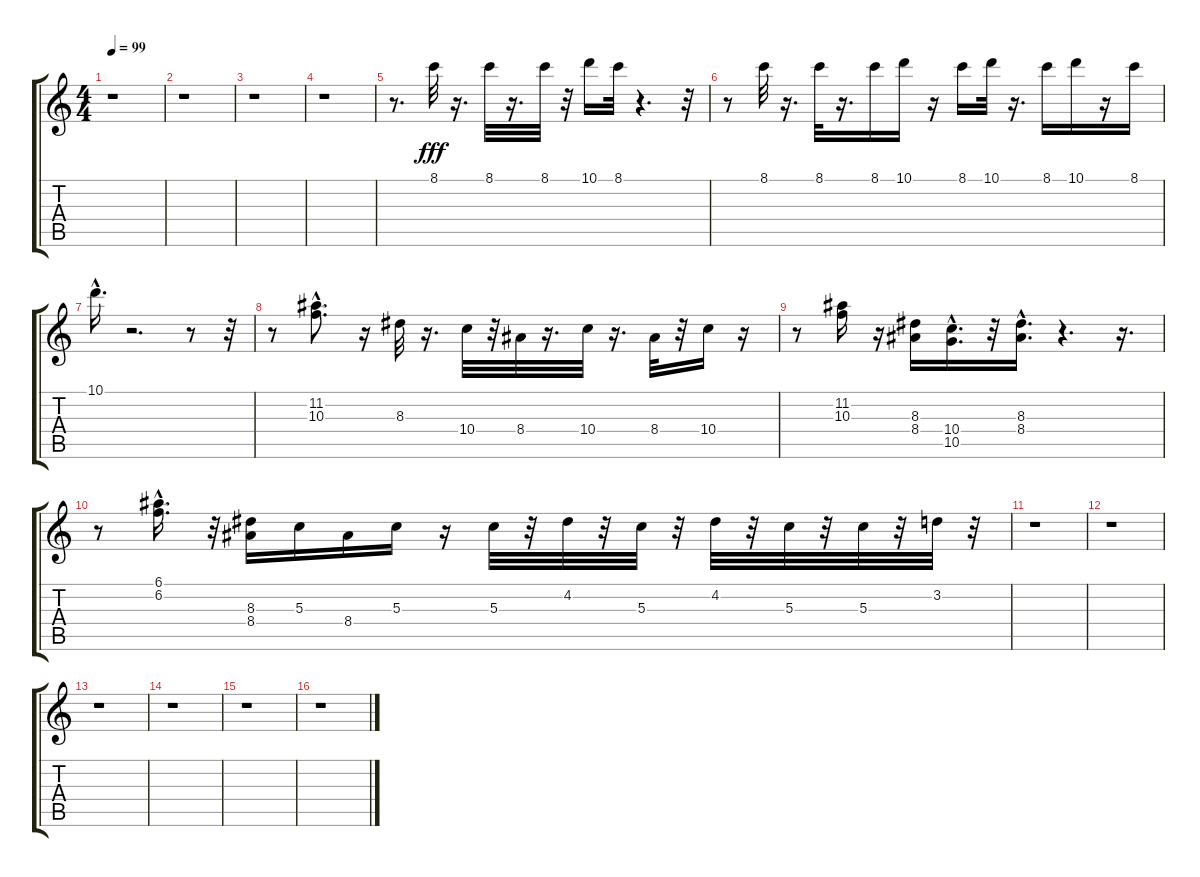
\track "" {instrument electricbassfinger}
\staff {score tabs}
\tuning (E4 B3 G3 D3 A2 E2) {hide}
\ts (4 4)
\tempo 99
\clef g2
\ks c
r.1{dy fff} |
r.1 |
r.1 |
r.1 |
r.8{d} 8.1.32 r.16{d} 8.1.32 r.16{d} 8.1.32 r.32 10.1.16 8.1.32 r.4{d} r.32 |
r.8 8.1.32 r.16{d} 8.1.32 r.16{d} 8.1.16 10.1.16 r.16 8.1.16 10.1.32 r.16{d} 8.1.16 10.1.16 r.16 8.1.16 |
10.1{hac}.16{d} r.2{d} r.8 r.32 |
r.8 (11.2{hac} 10.3{hac}).8{d} r.16 8.3.32 r.16{d} 10.4.32 r.32 8.4.32 r.16{d} 10.4.32 r.16{d} 8.4.32 r.32 10.4.16 r.16 |
r.8 (11.2 10.3).16 r.16 (8.3 8.4).16 (10.4{hac} 10.5{hac}).16{d} r.32 (8.3{hac} 8.4).16{d} r.4{d} r.16{d} |
r.8 (6.1{hac} 6.2).16{d} r.32 (8.3 8.4).16 5.3.16 8.4.16 5.3.16 r.16 5.3.32 r.32 4.2.32 r.32 5.3.32 r.32 4.2.32 r.32 5.3.32 r.32 5.3.32 r.32 3.2.32 r.32 |
r.1 |
r.1 |
r.1 |
r.1 |
r.1 |
r.1
